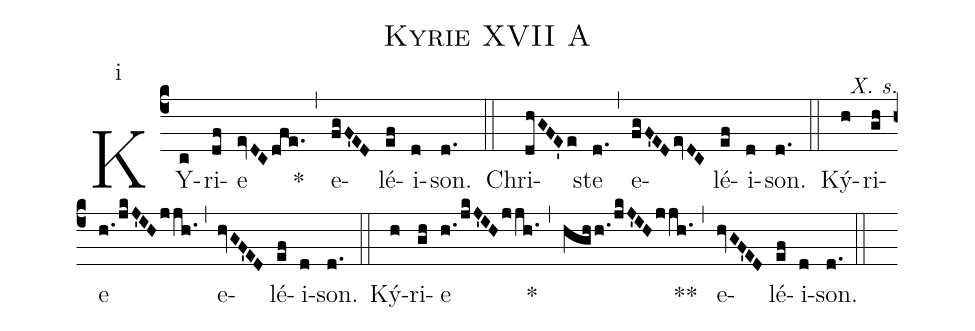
name:Kyrie XVII A;
mode:i;
commentary: X. s.;
%%
(c4) KY(c)ri(df)e(evDCdfe.) *(,) e(fgF'ED)lé(ef)i(d)son.(d.) (::) Chri(dhGFE'e)ste(d.) (,) e(fgF'EDevDC)lé(ef)i(d)son.(d.) (::) Ký(h)ri(gh)e(h.!/jkJ'IHjjh.) (,) e(hvGF'ED)lé(ef)i(d)son.(d.) (::) Ký(h)ri(gh)e(h.!/jkJ'IHjjh.) *(,) (hghh.!/jkJ'IHjjh.) **(,) e(hvGF'ED)lé(ef)i(d)son.(d.) (::)
